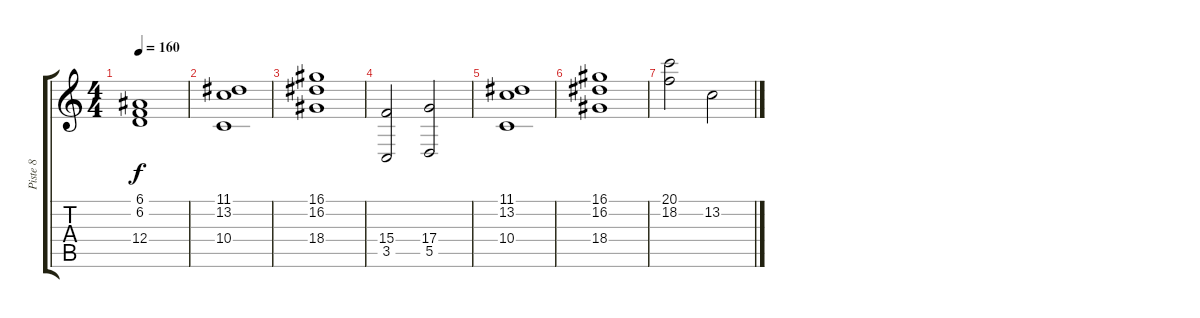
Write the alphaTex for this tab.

\track ("Piste 8" "Piste 8") {instrument lead1square}
\staff {score tabs}
\tuning (E4 B3 G3 D3 A2 E2) {hide}
\ts (4 4)
\tempo 160
\clef g2
\ks c
(6.1 6.2 12.4).1{dy f} |
(11.1 13.2 10.4).1 |
(16.1 16.2 18.4).1 |
(15.4 3.5).2 (17.4 5.5).2 |
(11.1 13.2 10.4).1 |
(16.1 16.2 18.4).1 |
(20.1 18.2).2 13.2.2
